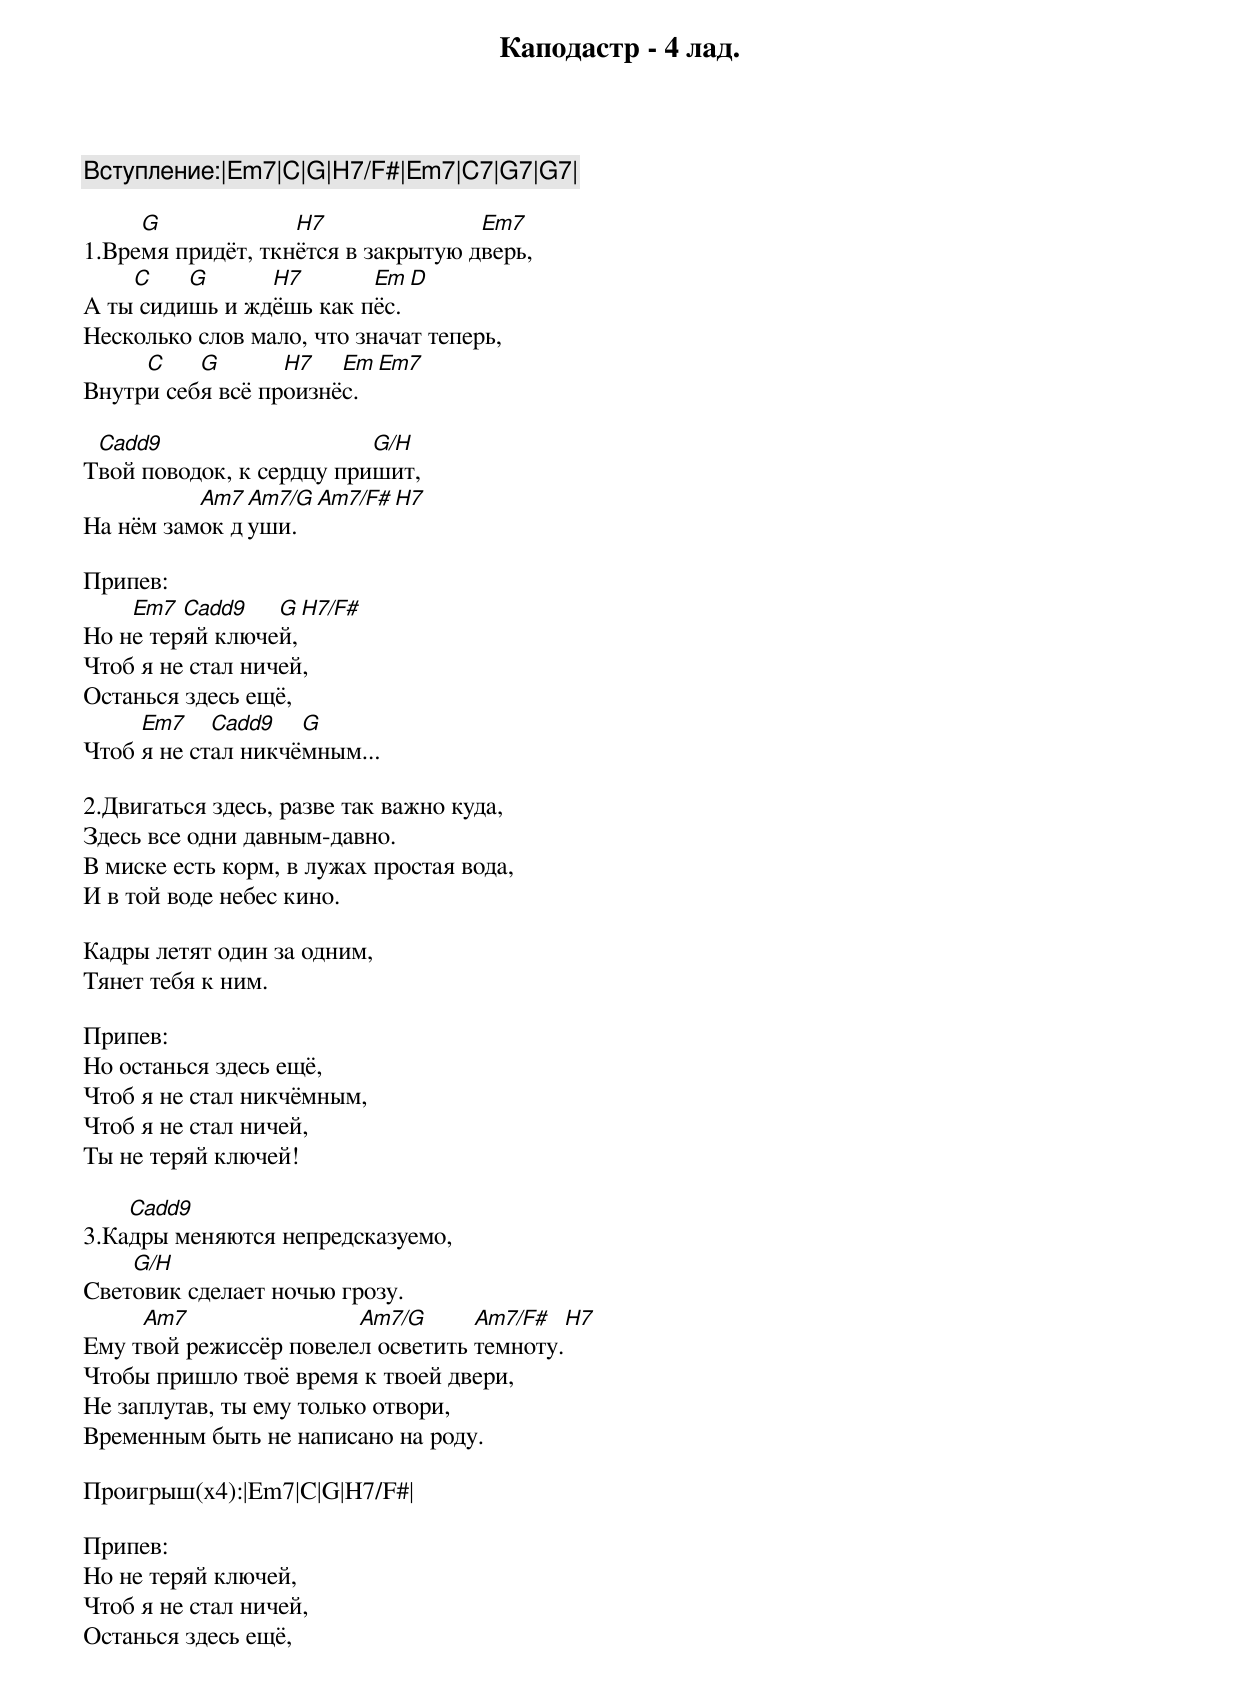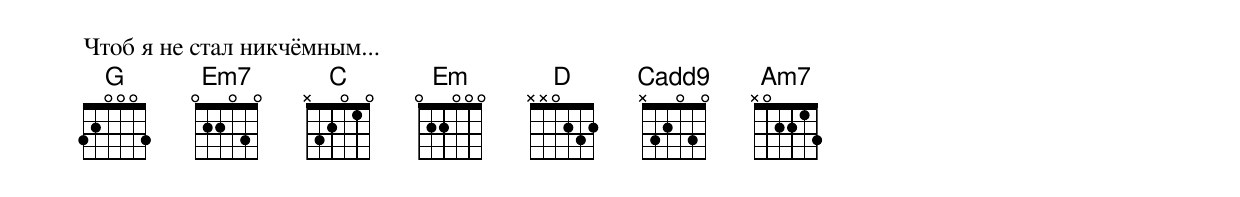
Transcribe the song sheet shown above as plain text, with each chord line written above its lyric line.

Каподастр - 4 лад.

Вступление:|Em7|C|G|H7/F#|Em7|C7|G7|G7|

     G             H7               Em7
1.Время придёт, ткнётся в закрытую дверь,
    C    G      H7       Em D
А ты сидишь и ждёшь как пёс.
Несколько слов мало, что значат теперь,
     C    G       H7   Em Em7
Внутри себя всё произнёс.

 Cadd9                    G/H
Твой поводок, к сердцу пришит,
          Am7 Am7/G Am7/F# H7
На нём замок души.

Припев:
    Em7  Cadd9   G H7/F#
Но не теряй ключей,
Чтоб я не стал ничей,
Останься здесь ещё,
     Em7    Cadd9   G
Чтоб я не стал никчёмным...

2.Двигаться здесь, разве так важно куда,
Здесь все одни давным-давно.
В миске есть корм, в лужах простая вода,
И в той воде небес кино.

Кадры летят один за одним,
Тянет тебя к ним.

Припев:
Но останься здесь ещё,
Чтоб я не стал никчёмным,
Чтоб я не стал ничей,
Ты не теряй ключей!

    Cadd9
3.Кадры меняются непредсказуемо,
    G/H
Световик сделает ночью грозу.
     Am7                Am7/G      Am7/F#  H7
Ему твой режиссёр повелел осветить темноту.
Чтобы пришло твоё время к твоей двери,
Не заплутав, ты ему только отвори,
Временным быть не написано на роду.

Проигрыш(x4):|Em7|C|G|H7/F#|

Припев:
Но не теряй ключей,
Чтоб я не стал ничей,
Останься здесь ещё,
Чтоб я не стал никчёмным...
